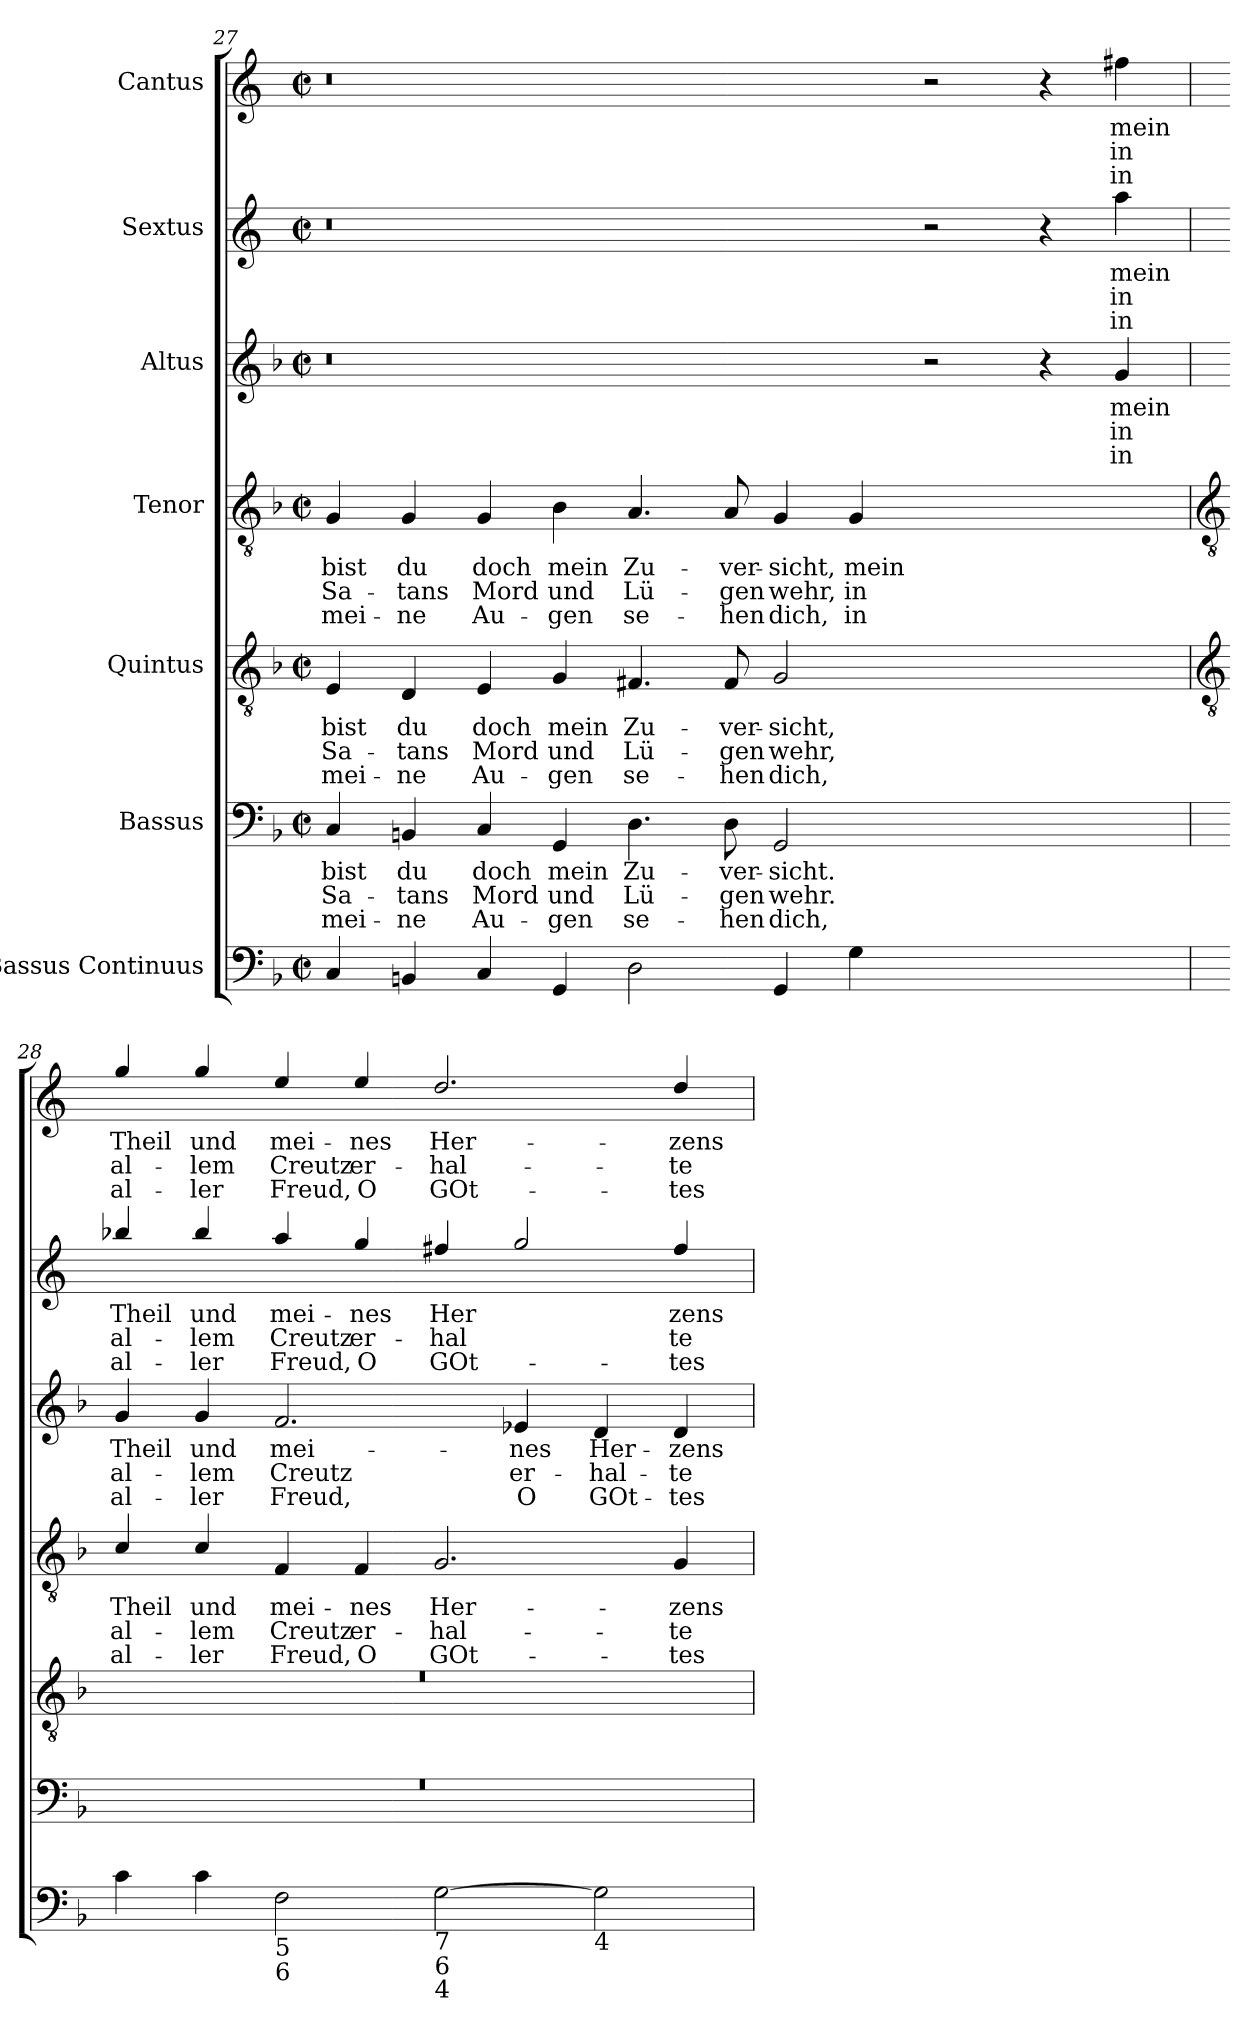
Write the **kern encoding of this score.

**kern	**kern	**text	**text	**text	**kern	**text	**text	**text	**kern	**text	**text	**text	**kern	**text	**text	**text	**kern	**text	**text	**text	**kern	**text	**text	**text
*part7	*part6	*part6	*part6	*part6	*part5	*part5	*part5	*part5	*part4	*part4	*part4	*part4	*part3	*part3	*part3	*part3	*part2	*part2	*part2	*part2	*part1	*part1	*part1	*part1
*staff7	*staff6	*staff6	*staff6	*staff6	*staff5	*staff5	*staff5	*staff5	*staff4	*staff4	*staff4	*staff4	*staff3	*staff3	*staff3	*staff3	*staff2	*staff2	*staff2	*staff2	*staff1	*staff1	*staff1	*staff1
*I"Bassus Continuus	*I"Bassus	*	*	*	*I"Quintus	*	*	*	*I"Tenor	*	*	*	*I"Altus	*	*	*	*I"Sextus	*	*	*	*I"Cantus	*	*	*
*clefF4	*clefF4	*	*	*	*clefGv2	*	*	*	*clefGv2	*	*	*	*clefG2	*	*	*	*clefG2	*	*	*	*clefG2	*	*	*
*	*	*	*	*	*	*	*	*	*	*	*	*	*	*	*	*	*ITrd4c7	*	*	*	*ITrd4c7	*	*	*
*k[b-]	*k[b-]	*	*	*	*k[b-]	*	*	*	*k[b-]	*	*	*	*k[b-]	*	*	*	*k[b-]	*	*	*	*k[b-]	*	*	*
*F:	*F:	*	*	*	*F:	*	*	*	*F:	*	*	*	*F:	*	*	*	*F:	*	*	*	*F:	*	*	*
*M4/2	*M4/2	*	*	*	*M4/2	*	*	*	*M4/2	*	*	*	*M4/2	*	*	*	*M4/2	*	*	*	*M4/2	*	*	*
*met(c|)	*met(c|)	*	*	*	*met(c|)	*	*	*	*met(c|)	*	*	*	*met(c|)	*	*	*	*met(c|)	*	*	*	*met(c|)	*	*	*
=27	=27	=27	=27	=27	=27	=27	=27	=27	=27	=27	=27	=27	=27	=27	=27	=27	=27	=27	=27	=27	=27	=27	=27	=27
!	!	!LO:LY:b	!LO:LY:b	!LO:LY:b	!	!LO:LY:b	!LO:LY:b	!LO:LY:b	!	!LO:LY:b	!LO:LY:b	!LO:LY:b	!	!	!	!	!	!	!	!	!	!	!	!
*	*^	*	*	*	*^	*	*	*	*^	*	*	*	*^	*	*	*	*^	*	*	*	*^	*	*	*
*	*	*	*	*	*	*	*	*	*	*	*	*	*	*	*	*	*^	*	*	*	*	*	*	*	*	*	*	*	*	*
4C	4C	0ryy	bist	Sa-	-mei-	4E	0ryy	bist	Sa-	-mei-	4G	0ryy	bist	Sa-	-mei-	0r	0ryy	0ryy	.	.	.	0r	0ryy	.	.	.	0r	0ryy	.	.	.
!	!	!	!LO:LY:b	!LO:LY:b	!LO:LY:b	!	!	!LO:LY:b	!LO:LY:b	!LO:LY:b	!	!	!LO:LY:b	!LO:LY:b	!LO:LY:b	!	!	!	!	!	!	!	!	!	!	!	!	!	!	!	!
4BBn	4BBn	.	-du	tans	ne	4D	.	-du	tans	ne	4G	.	-du	tans	ne	.	.	.	.	.	.	.	.	.	.	.	.	.	.	.	.
!	!	!	!LO:LY:b	!LO:LY:b	!LO:LY:b	!	!	!LO:LY:b	!LO:LY:b	!LO:LY:b	!	!	!LO:LY:b	!LO:LY:b	!LO:LY:b	!	!	!	!	!	!	!	!	!	!	!	!	!	!	!	!
4C	4C	.	doch	Mord	Au-	4E	.	doch	Mord	Au-	4G	.	doch	Mord	Au-	.	.	.	.	.	.	.	.	.	.	.	.	.	.	.	.
!	!	!	!LO:LY:b	!LO:LY:b	!LO:LY:b	!	!	!LO:LY:b	!LO:LY:b	!LO:LY:b	!	!	!LO:LY:b	!LO:LY:b	!LO:LY:b	!	!	!	!	!	!	!	!	!	!	!	!	!	!	!	!
4GG	4GG	.	-mein	und	gen	4G	.	-mein	und	gen	4B-	.	-mein	und	gen	.	.	.	.	.	.	.	.	.	.	.	.	.	.	.	.
!	!	!	!LO:LY:b	!LO:LY:b	!LO:LY:b	!	!	!LO:LY:b	!LO:LY:b	!LO:LY:b	!	!	!LO:LY:b	!LO:LY:b	!LO:LY:b	!	!	!	!	!	!	!	!	!	!	!	!	!	!	!	!
2D	4.D	.	Zu-	-Lü-	-se-	4.F#X	.	Zu-	-Lü-	-se-	4.A	.	Zu-	-Lü-	-se-	.	.	.	.	.	.	.	.	.	.	.	.	.	.	.	.
!	!	!	!LO:LY:b	!LO:LY:b	!LO:LY:b	!	!	!LO:LY:b	!LO:LY:b	!LO:LY:b	!	!	!LO:LY:b	!LO:LY:b	!LO:LY:b	!	!	!	!	!	!	!	!	!	!	!	!	!	!	!	!
.	8D	.	-ver-	-gen	hen	8F#	.	-ver-	-gen	hen	8A	.	-ver-	-gen	hen	.	.	.	.	.	.	.	.	.	.	.	.	.	.	.	.
!	!	!	!LO:LY:b	!LO:LY:b	!LO:LY:b	!	!	!LO:LY:b	!LO:LY:b	!LO:LY:b	!	!	!LO:LY:b	!LO:LY:b	!LO:LY:b	!	!	!	!	!	!	!	!	!	!	!	!	!	!	!	!
4GG	2GG	.	sicht.	wehr.	dich,	2G	.	sicht,	wehr,	dich,	4G	.	sicht,	wehr,	dich,	.	.	.	.	.	.	.	.	.	.	.	.	.	.	.	.
!	!	!	!	!	!	!	!	!	!	!	!	!	!LO:LY:b	!LO:LY:b	!LO:LY:b	!	!	!	!	!	!	!	!	!	!	!	!	!	!	!	!
4G	.	.	.	.	.	.	.	.	.	.	4G	.	mein	in	in	.	.	.	.	.	.	.	.	.	.	.	.	.	.	.	.
1ryy	1ryy	1ryy	.	.	.	1ryy	1ryy	.	.	.	1ryy	1ryy	.	.	.	2r	1ryy	1ryy	.	.	.	2r	1ryy	.	.	.	2r	1ryy	.	.	.
.	.	.	.	.	.	.	.	.	.	.	.	.	.	.	.	4r	.	.	.	.	.	4r	.	.	.	.	4r	.	.	.	.
!	!	!	!	!	!	!	!	!	!	!	!	!	!	!	!	!	!	!	!LO:LY:b	!LO:LY:b	!LO:LY:b	!	!	!LO:LY:b	!LO:LY:b	!LO:LY:b	!	!	!LO:LY:b	!LO:LY:b	!LO:LY:b
.	.	.	.	.	.	.	.	.	.	.	.	.	.	.	.	4g	.	.	mein	in	in	4dd	.	mein	in	in	4bn	.	mein	in	in
!!LO:LB:g=z	!!
=28	=28	=28	=28	=28	=28	=28	=28	=28	=28	=28	=28	=28	=28	=28	=28	=28	=28	=28	=28	=28	=28	=28	=28	=28	=28	=28	=28	=28	=28	=28	=28
*	*	*	*	*	*	*clefGv2	*	*	*	*	*clefGv2	*	*	*	*	*	*	*	*	*	*	*	*	*	*	*	*	*	*	*	*
!	!	!	!	!	!	!	!	!	!	!	!	!	!LO:LY:b	!LO:LY:b	!LO:LY:b	!	!	!	!LO:LY:b	!LO:LY:b	!LO:LY:b	!	!	!LO:LY:b	!LO:LY:b	!LO:LY:b	!	!	!LO:LY:b	!LO:LY:b	!LO:LY:b
4c	0r	0ryy	.	.	.	0r	0ryy	.	.	.	4c	0ryy	Theil	al-	-al-	4g	0ryy	0ryy	Theil	al-	-al-	4ee-X	0ryy	Theil	al-	-al-	4cc	0ryy	Theil	al-	-al-
!	!	!	!	!	!	!	!	!	!	!	!	!	!LO:LY:b	!LO:LY:b	!LO:LY:b	!	!	!	!LO:LY:b	!LO:LY:b	!LO:LY:b	!	!	!LO:LY:b	!LO:LY:b	!LO:LY:b	!	!	!LO:LY:b	!LO:LY:b	!LO:LY:b
4c	.	.	.	.	.	.	.	.	.	.	4c	.	-und	lem	ler	4g	.	.	-und	lem	ler	4ee-	.	-und	lem	ler	4cc	.	-und	lem	ler
!LO:TX:b:t=5	!	!	!	!	!	!	!	!	!	!	!	!	!	!	!	!	!	!	!	!	!	!	!	!	!	!	!	!	!	!	!
!LO:TX:b:t=6	!	!	!	!	!	!	!	!	!	!	!	!	!	!	!	!	!	!	!	!	!	!	!	!	!	!	!	!	!	!	!
!	!	!	!	!	!	!	!	!	!	!	!	!	!LO:LY:b	!LO:LY:b	!LO:LY:b	!	!	!	!LO:LY:b	!LO:LY:b	!LO:LY:b	!	!	!LO:LY:b	!LO:LY:b	!LO:LY:b	!	!	!LO:LY:b	!LO:LY:b	!LO:LY:b
2F	.	.	.	.	.	.	.	.	.	.	4F	.	mei-	-Creutz	Freud,	2.f	.	.	mei-	-Creutz	Freud,	4dd	.	mei-	-Creutz	Freud,	4a	.	mei-	-Creutz	Freud,
!	!	!	!	!	!	!	!	!	!	!	!	!	!LO:LY:b	!LO:LY:b	!LO:LY:b	!	!	!	!	!	!	!	!	!LO:LY:b	!LO:LY:b	!LO:LY:b	!	!	!LO:LY:b	!LO:LY:b	!LO:LY:b
.	.	.	.	.	.	.	.	.	.	.	4F	.	nes	er-	-O	.	.	.	.	.	.	4cc	.	nes	er-	-O	4a	.	nes	er-	-O
!LO:TX:b:t=7	!	!	!	!	!	!	!	!	!	!	!	!	!	!	!	!	!	!	!	!	!	!	!	!	!	!	!	!	!	!	!
!LO:TX:b:t=6\n4	!	!	!	!	!	!	!	!	!	!	!	!	!	!	!	!	!	!	!	!	!	!	!	!	!	!	!	!	!	!	!
!	!	!	!	!	!	!	!	!	!	!	!	!	!LO:LY:b	!LO:LY:b	!LO:LY:b	!	!	!	!	!	!	!	!	!LO:LY:b	!LO:LY:b	!LO:LY:b	!	!	!LO:LY:b	!LO:LY:b	!LO:LY:b
[2G	.	.	.	.	.	.	.	.	.	.	2.G	.	Her-	-hal-	-GOt-	.	.	.	.	.	.	4bn	.	Her	hal	GOt-	2.g	.	Her-	-hal-	-GOt-
!	!	!	!	!	!	!	!	!	!	!	!	!	!	!	!	!	!	!	!LO:LY:b	!LO:LY:b	!LO:LY:b	!	!	!	!	!	!	!	!	!	!
.	.	.	.	.	.	.	.	.	.	.	.	.	.	.	.	4e-X	.	.	nes	er-	-O	2cc	.	.	.	.	.	.	.	.	.
!LO:TX:b:t=4	!	!	!	!	!	!	!	!	!	!	!	!	!	!	!	!	!	!	!	!	!	!	!	!	!	!	!	!	!	!	!
!	!	!	!	!	!	!	!	!	!	!	!	!	!	!	!	!	!	!	!LO:LY:b	!LO:LY:b	!LO:LY:b	!	!	!	!	!	!	!	!	!	!
2G]	.	.	.	.	.	.	.	.	.	.	.	.	.	.	.	4d	.	.	Her-	-hal-	-GOt-	.	.	.	.	.	.	.	.	.	.
!	!	!	!	!	!	!	!	!	!	!	!	!	!LO:LY:b	!LO:LY:b	!LO:LY:b	!	!	!	!LO:LY:b	!LO:LY:b	!LO:LY:b	!	!	!LO:LY:b	!LO:LY:b	!LO:LY:b	!	!	!LO:LY:b	!LO:LY:b	!LO:LY:b
.	.	.	.	.	.	.	.	.	.	.	4G	.	-zens	te	tes	4d	.	.	-zens	te	tes	4b	.	-zens	te	tes	4g	.	-zens	te	tes
*	*v	*v	*	*	*	*	*	*	*	*	*v	*v	*	*	*	*v	*v	*v	*	*	*	*v	*v	*	*	*	*v	*v	*	*	*
*	*	*	*	*	*v	*v	*	*	*	*	*	*	*	*	*	*	*	*	*	*	*	*	*	*	*
=	=	=	=	=	=	=	=	=	=	=	=	=	=	=	=	=	=	=	=	=	=	=	=	=
*-	*-	*-	*-	*-	*-	*-	*-	*-	*-	*-	*-	*-	*-	*-	*-	*-	*-	*-	*-	*-	*-	*-	*-	*-
